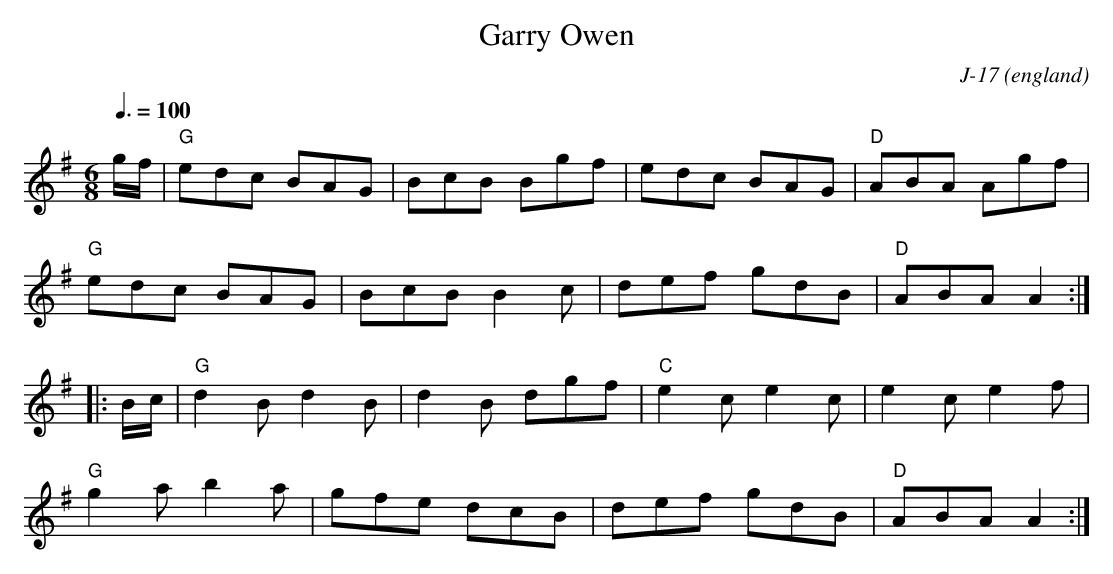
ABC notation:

X:1
T:Garry Owen
O:england
C:J-17
z: posted by Albert, 5/00
M:6/8
L:1/8
Q:3/8=100
K:G
g/f/| "G"edc BAG| BcB Bgf| edc BAG| "D"ABA Agf|
"G"edc BAG| BcB B2c| def gdB| "D"ABA A2 :|
|:\
B/c/| "G"d2B d2B| d2B dgf| "C"e2c e2c| e2c e2f|
"G"g2a b2a| gfe dcB| def gdB| "D"ABA A2 :|
